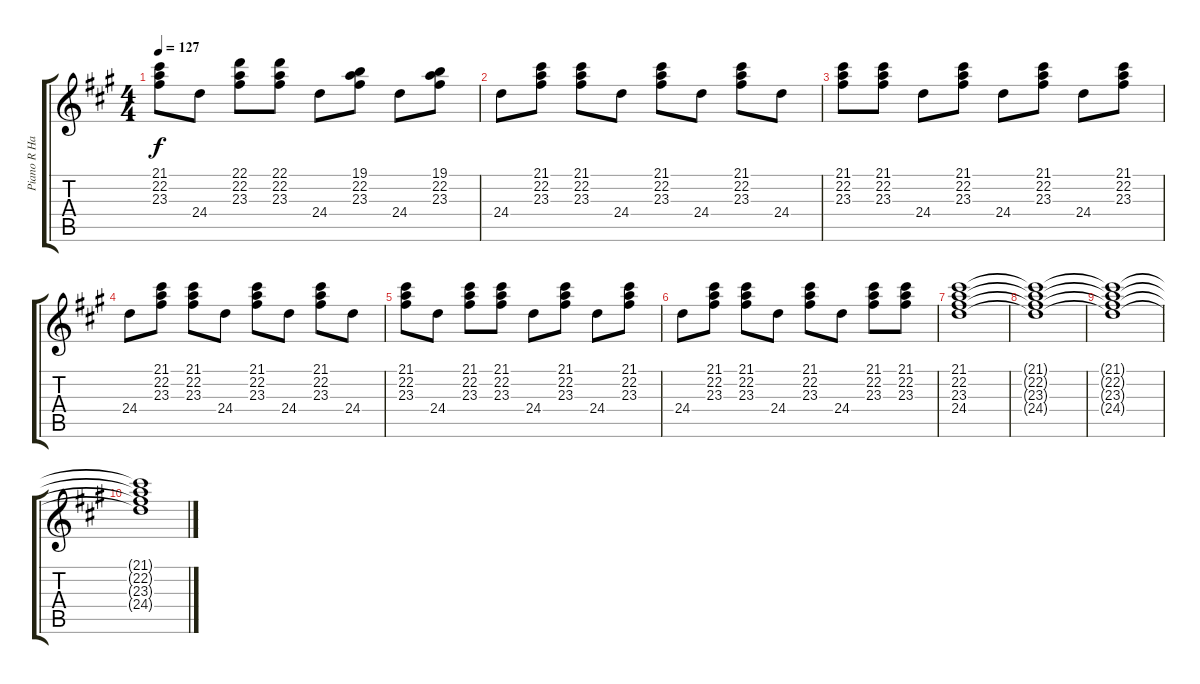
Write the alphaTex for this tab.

\track ("Piano R Hand" "Piano R Ha") {instrument acousticgrandpiano}
\staff {score tabs}
\tuning (E4 B3 G3 D3 A2 E2) {hide}
\ts (4 4)
\tempo 127
\clef g2
\ks a
(21.1 22.2 23.3).8{dy f} 24.4.8 (22.1 22.2 23.3).8 (22.1 22.2 23.3).8 24.4.8 (19.1 22.2 23.3).8 24.4.8 (19.1 22.2 23.3).8 |
24.4.8 (21.1 22.2 23.3).8 (21.1 22.2 23.3).8 24.4.8 (21.1 22.2 23.3).8 24.4.8 (21.1 22.2 23.3).8 24.4.8 |
(21.1 22.2 23.3).8 (21.1 22.2 23.3).8 24.4.8 (21.1 22.2 23.3).8 24.4.8 (21.1 22.2 23.3).8 24.4.8 (21.1 22.2 23.3).8 |
24.4.8 (21.1 22.2 23.3).8 (21.1 22.2 23.3).8 24.4.8 (21.1 22.2 23.3).8 24.4.8 (21.1 22.2 23.3).8 24.4.8 |
(21.1 22.2 23.3).8 24.4.8 (21.1 22.2 23.3).8 (21.1 22.2 23.3).8 24.4.8 (21.1 22.2 23.3).8 24.4.8 (21.1 22.2 23.3).8 |
24.4.8 (21.1 22.2 23.3).8 (21.1 22.2 23.3).8 24.4.8 (21.1 22.2 23.3).8 24.4.8 (21.1 22.2 23.3).8 (21.1 22.2 23.3).8 |
(21.1 22.2 23.3 24.4).1 |
(21.1{t} 22.2{t} 23.3{t} 24.4{t}).1 |
(21.1{t} 22.2{t} 23.3{t} 24.4{t}).1 |
(21.1{t} 22.2{t} 23.3{t} 24.4{t}).1
